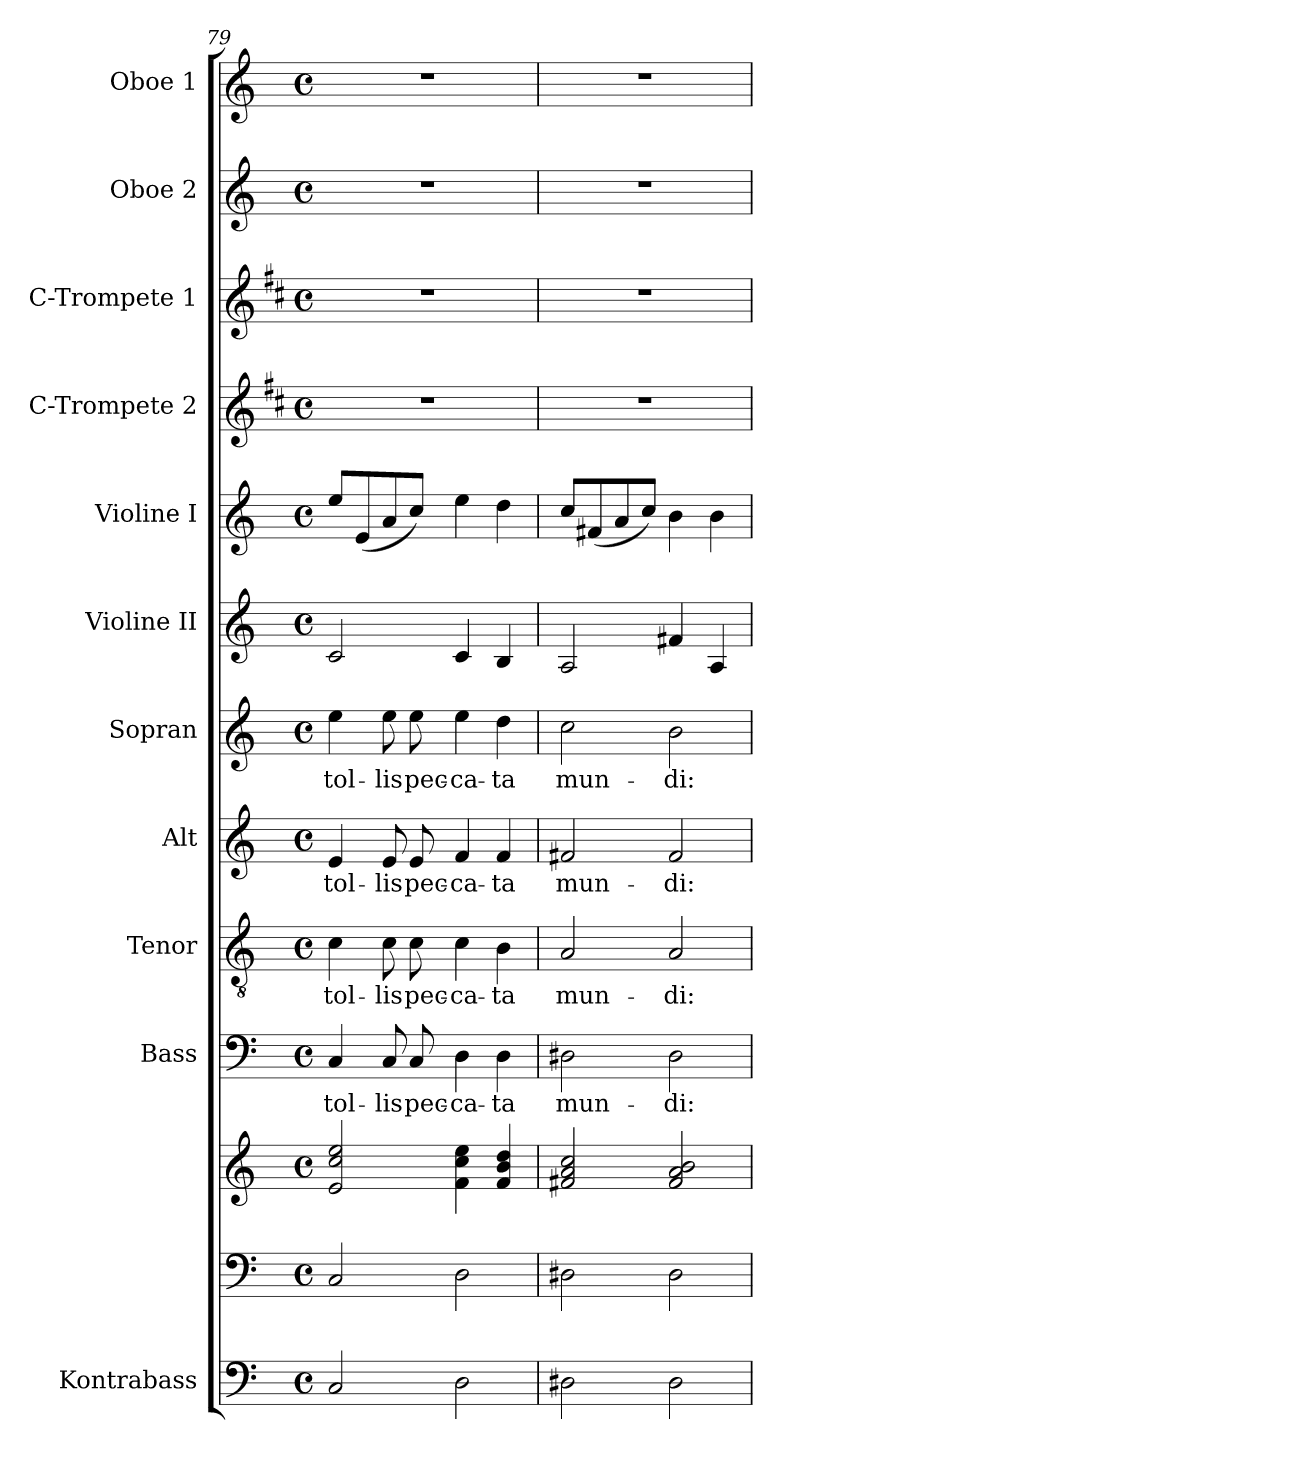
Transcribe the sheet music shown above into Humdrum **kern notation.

**kern	**kern	**kern	**kern	**text	**kern	**text	**kern	**text	**kern	**text	**kern	**kern	**kern	**kern	**kern	**kern
*part12	*part11	*part11	*part10	*part10	*part9	*part9	*part8	*part8	*part7	*part7	*part6	*part5	*part4	*part3	*part2	*part1
*staff13	*staff12	*staff11	*staff10	*staff10	*staff9	*staff9	*staff8	*staff8	*staff7	*staff7	*staff6	*staff5	*staff4	*staff3	*staff2	*staff1
*I"Kontrabass	*	*	*I"Bass	*	*I"Tenor	*	*I"Alt	*	*I"Sopran	*	*I"Violine II	*I"Violine I	*I"C-Trompete 2	*I"C-Trompete 1	*I"Oboe 2	*I"Oboe 1
*I'Kb.	*	*	*I'B.	*	*I'T.	*	*I'A.	*	*I'S.	*	*I'Vl. II	*I'Vl. I	*I'C Trp. 2	*I'C Trp. 1	*I'Ob. 2	*I'Ob. 1
*clefF4	*clefF4	*clefG2	*clefF4	*	*clefGv2	*	*clefG2	*	*clefG2	*	*clefG2	*clefG2	*clefG2	*clefG2	*clefG2	*clefG2
*ITrd7c12	*	*	*	*	*	*	*	*	*	*	*	*	*ITrd1c2	*ITrd1c2	*	*
*k[]	*k[]	*k[]	*k[]	*	*k[]	*	*k[]	*	*k[]	*	*k[]	*k[]	*k[]	*k[]	*k[]	*k[]
*C:	*C:	*C:	*C:	*	*C:	*	*C:	*	*C:	*	*C:	*C:	*C:	*C:	*C:	*C:
*M4/4	*M4/4	*M4/4	*M4/4	*	*M4/4	*	*M4/4	*	*M4/4	*	*M4/4	*M4/4	*M4/4	*M4/4	*M4/4	*M4/4
*met(c)	*met(c)	*met(c)	*met(c)	*	*met(c)	*	*met(c)	*	*met(c)	*	*met(c)	*met(c)	*met(c)	*met(c)	*met(c)	*met(c)
=79	=79	=79	=79	=79	=79	=79	=79	=79	=79	=79	=79	=79	=79	=79	=79	=79
!	!	!	!	!LO:LY:b	!	!LO:LY:b	!	!LO:LY:b	!	!LO:LY:b	!	!	!	!	!	!
2CC/	2C/	2e/ 2cc/ 2ee/	4C/	tol-	4c\	tol-	4e/	tol-	4ee\	tol-	2c/	8ee/L	1r	1r	1r	1r
.	.	.	.	.	.	.	.	.	.	.	.	(<8e/	.	.	.	.
!	!	!	!	!LO:LY:b	!	!LO:LY:b	!	!LO:LY:b	!	!LO:LY:b	!	!	!	!	!	!
.	.	.	8C/	-lis	8c\	-lis	8e/	-lis	8ee\	-lis	.	8a/	.	.	.	.
!	!	!	!	!LO:LY:b	!	!LO:LY:b	!	!LO:LY:b	!	!LO:LY:b	!	!	!	!	!	!
.	.	.	8C/	pec-	8c\	pec-	8e/	pec-	8ee\	pec-	.	8cc/J)	.	.	.	.
!	!	!	!	!LO:LY:b	!	!LO:LY:b	!	!LO:LY:b	!	!LO:LY:b	!	!	!	!	!	!
2DD\	2D\	4f\ 4cc\ 4ee\	4D\	-ca-	4c\	-ca-	4f/	-ca-	4ee\	-ca-	4c/	4ee\	.	.	.	.
!	!	!	!	!LO:LY:b	!	!LO:LY:b	!	!LO:LY:b	!	!LO:LY:b	!	!	!	!	!	!
.	.	4f/ 4b/ 4dd/	4D\	-ta	4B\	-ta	4f/	-ta	4dd\	-ta	4B/	4dd\	.	.	.	.
=80	=80	=80	=80	=80	=80	=80	=80	=80	=80	=80	=80	=80	=80	=80	=80	=80
!	!	!	!	!LO:LY:b	!	!LO:LY:b	!	!LO:LY:b	!	!LO:LY:b	!	!	!	!	!	!
2DD#X\	2D#X\	2f#X/ 2a/ 2cc/	2D#X\	mun-	2A/	mun-	2f#X/	mun-	2cc\	mun-	2A/	8cc/L	1r	1r	1r	1r
.	.	.	.	.	.	.	.	.	.	.	.	(<8f#X/	.	.	.	.
.	.	.	.	.	.	.	.	.	.	.	.	8a/	.	.	.	.
.	.	.	.	.	.	.	.	.	.	.	.	8cc/J)	.	.	.	.
!	!	!	!	!LO:LY:b	!	!LO:LY:b	!	!LO:LY:b	!	!LO:LY:b	!	!	!	!	!	!
2DD#\	2D#\	2f#/ 2a/ 2b/	2D#\	-di:	2A/	-di:	2f#/	-di:	2b\	-di:	4f#X/	4b\	.	.	.	.
.	.	.	.	.	.	.	.	.	.	.	4A/	4b\	.	.	.	.
=	=	=	=	=	=	=	=	=	=	=	=	=	=	=	=	=
*-	*-	*-	*-	*-	*-	*-	*-	*-	*-	*-	*-	*-	*-	*-	*-	*-
